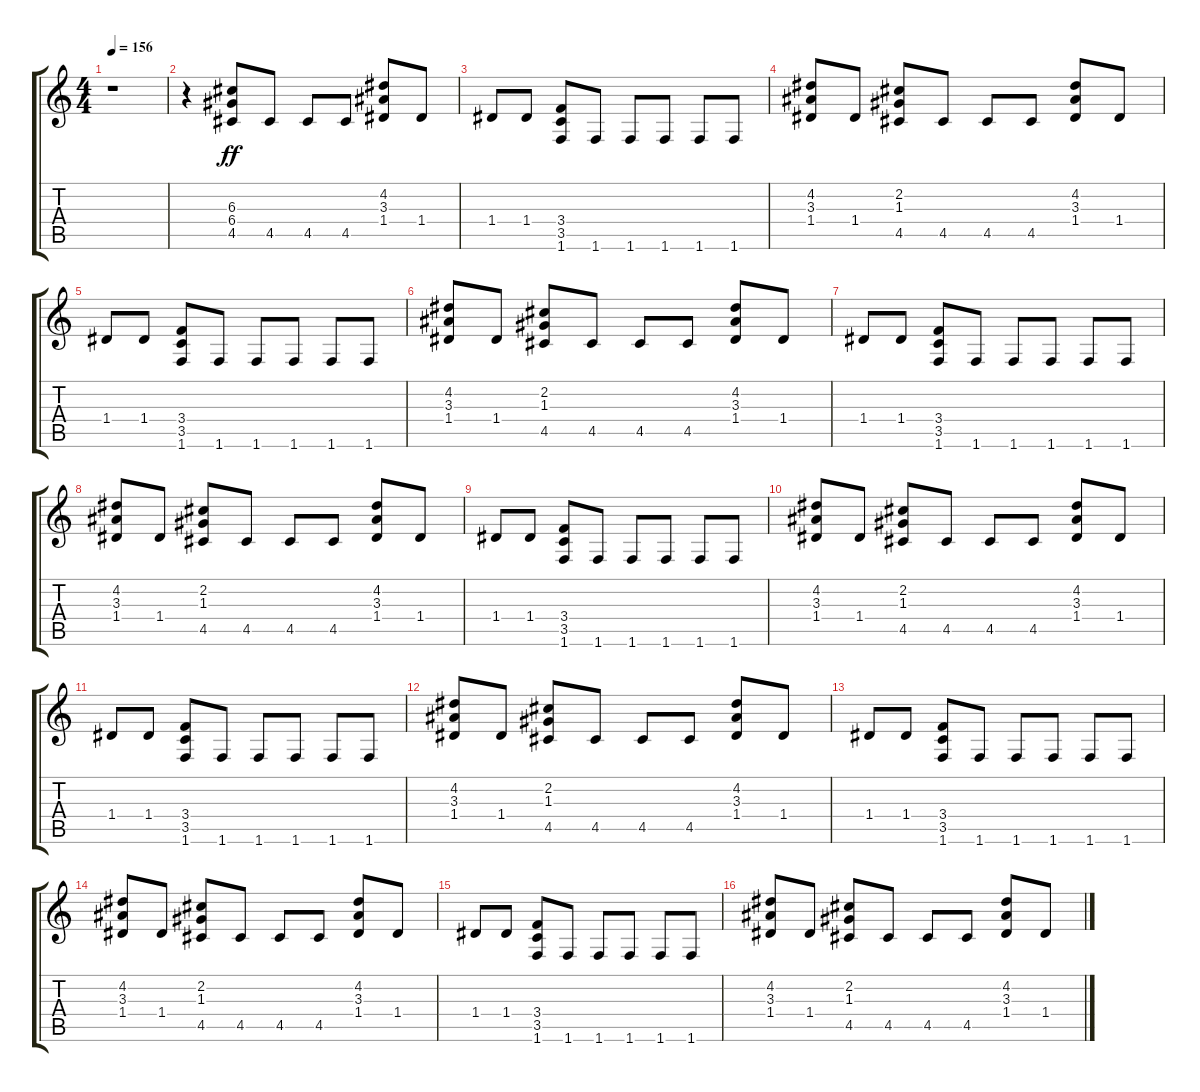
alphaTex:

\track "" {instrument distortionguitar}
\staff {score tabs}
\tuning (E4 B3 G3 D3 A2 E2) {hide}
\ts (4 4)
\tempo 156
\clef g2
\ks c
r.1{dy ff} |
r.4 (6.3 6.4 4.5).8 4.5.8 4.5.8 4.5.8 (4.2 3.3 1.4).8 1.4.8 |
1.4.8 1.4.8 (3.4 3.5 1.6).8 1.6.8 1.6.8 1.6.8 1.6.8 1.6.8 |
(4.2 3.3 1.4).8 1.4.8 (2.2 1.3 4.5).8 4.5.8 4.5.8 4.5.8 (4.2 3.3 1.4).8 1.4.8 |
1.4.8 1.4.8 (3.4 3.5 1.6).8 1.6.8 1.6.8 1.6.8 1.6.8 1.6.8 |
(4.2 3.3 1.4).8 1.4.8 (2.2 1.3 4.5).8 4.5.8 4.5.8 4.5.8 (4.2 3.3 1.4).8 1.4.8 |
1.4.8 1.4.8 (3.4 3.5 1.6).8 1.6.8 1.6.8 1.6.8 1.6.8 1.6.8 |
(4.2 3.3 1.4).8 1.4.8 (2.2 1.3 4.5).8 4.5.8 4.5.8 4.5.8 (4.2 3.3 1.4).8 1.4.8 |
1.4.8 1.4.8 (3.4 3.5 1.6).8 1.6.8 1.6.8 1.6.8 1.6.8 1.6.8 |
(4.2 3.3 1.4).8 1.4.8 (2.2 1.3 4.5).8 4.5.8 4.5.8 4.5.8 (4.2 3.3 1.4).8 1.4.8 |
1.4.8 1.4.8 (3.4 3.5 1.6).8 1.6.8 1.6.8 1.6.8 1.6.8 1.6.8 |
(4.2 3.3 1.4).8 1.4.8 (2.2 1.3 4.5).8 4.5.8 4.5.8 4.5.8 (4.2 3.3 1.4).8 1.4.8 |
1.4.8 1.4.8 (3.4 3.5 1.6).8 1.6.8 1.6.8 1.6.8 1.6.8 1.6.8 |
(4.2 3.3 1.4).8 1.4.8 (2.2 1.3 4.5).8 4.5.8 4.5.8 4.5.8 (4.2 3.3 1.4).8 1.4.8 |
1.4.8 1.4.8 (3.4 3.5 1.6).8 1.6.8 1.6.8 1.6.8 1.6.8 1.6.8 |
(4.2 3.3 1.4).8 1.4.8 (2.2 1.3 4.5).8 4.5.8 4.5.8 4.5.8 (4.2 3.3 1.4).8 1.4.8
